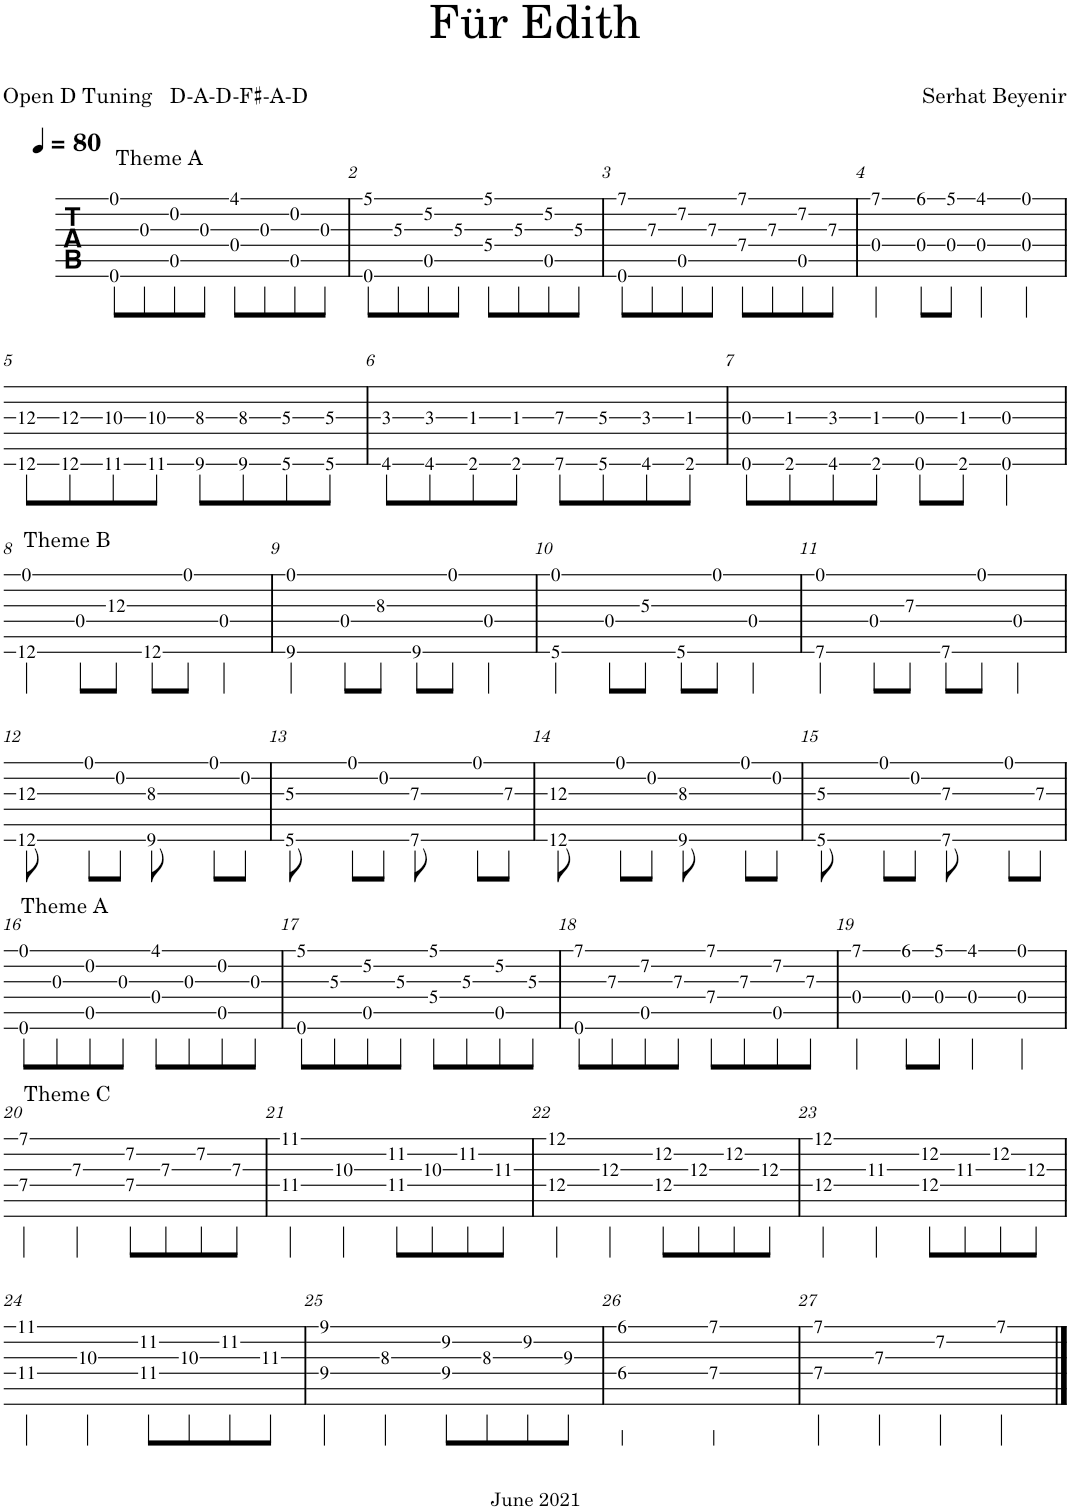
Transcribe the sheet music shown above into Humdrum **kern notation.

**kern
*part1
*staff1
*I"Electric Guitar
*I'El. Guit.
*stria6
*
*k[f#c#]
*M4/4
*MM80
=1
!LO:TX:a:t=Theme A
8DD\ 8d\L
8F#\
8AA\ 8A\
8F#\J
8D\ 8f#\L
8F#\
8AA\ 8A\
8F#\J
=2
8DD\ 8g\L
8B\
8AA\ 8d\
8B\J
8G\ 8g\L
8B\
8AA\ 8d\
8B\J
=3
8DD\ 8a\L
8c#\
8AA\ 8e\
8c#\J
8A\ 8a\L
8c#\
8AA\ 8e\
8c#\J
=4
4D\ 4a\
8D\ 8g#\L
8D\ 8g\J
4D\ 4f#\
4D\ 4d\
!!LO:LB:g=z
=5
8D\ 8f#\L
8D\ 8f#\
8C#\ 8e\
8C#\ 8e\J
8BB\ 8d\L
8BB\ 8d\
8GG\ 8B\
8GG\ 8B\J
=6
8FF#\ 8A\L
8FF#\ 8A\
8EE\ 8G\
8EE\ 8G\J
8AA\ 8c#\L
8GG\ 8B\
8FF#\ 8A\
8EE\ 8G\J
=7
8DD\ 8F#\L
8EE\ 8G\
8FF#\ 8A\
8EE\ 8G\J
8DD\ 8F#\L
8EE\ 8G\J
4DD\ 4F#\
!!LO:LB:g=z
=8
!LO:TX:a:t=Theme B
4D\ 4d\
8D\L
8f#\J
8D\L
8d\J
4D\
=9
4BB\ 4d\
8D\L
8d\J
8BB\L
8d\J
4D\
=10
4GG\ 4d\
8D\L
8B\J
8GG\L
8d\J
4D\
=11
4AA\ 4d\
8D\L
8c#\J
8AA\L
8d\J
4D\
!!LO:LB:g=z
=12
8D\ 8f#\
8r
8d\L
8A\J
8BB\ 8d\
8r
8d\L
8A\J
=13
8GG\ 8B\
8r
8d\L
8A\J
8AA\ 8c#\
8r
8d\L
8c#\J
=14
8D\ 8f#\
8r
8d\L
8A\J
8BB\ 8d\
8r
8d\L
8A\J
=15
8GG\ 8B\
8r
8d\L
8A\J
8AA\ 8c#\
8r
8d\L
8c#\J
!!LO:LB:g=z
=16
!LO:TX:a:t=Theme A
8DD\ 8d\L
8F#\
8AA\ 8A\
8F#\J
8D\ 8f#\L
8F#\
8AA\ 8A\
8F#\J
=17
8DD\ 8g\L
8B\
8AA\ 8d\
8B\J
8G\ 8g\L
8B\
8AA\ 8d\
8B\J
=18
8DD\ 8a\L
8c#\
8AA\ 8e\
8c#\J
8A\ 8a\L
8c#\
8AA\ 8e\
8c#\J
=19
4D\ 4a\
8D\ 8g#\L
8D\ 8g\J
4D\ 4f#\
4D\ 4d\
!!LO:LB:g=z
=20
!LO:TX:a:t=Theme C
4A\ 4a\
4c#\
8A\ 8e\L
8c#\
8e\
8c#\J
=21
4c#\ 4cc#\
4e\
8c#\ 8g#\L
8e\
8g#\
8f\J
=22
4d\ 4dd\
4f#\
8d\ 8a\L
8f#\
8a\
8f#\J
=23
4d\ 4dd\
4f\
8d\ 8a\L
8f\
8a\
8f#\J
!!LO:LB:g=z
=24
4c#\ 4cc#\
4e\
8c#\ 8g#\L
8e\
8g#\
8f\J
=25
4B\ 4b\
4d\
8B\ 8f#\L
8d\
8f#\
8e-\J
=26
2G#\ 2g#\
2A\ 2a\
=27
4A\ 4a\
4c#\
4e\
4a\
==
*-
